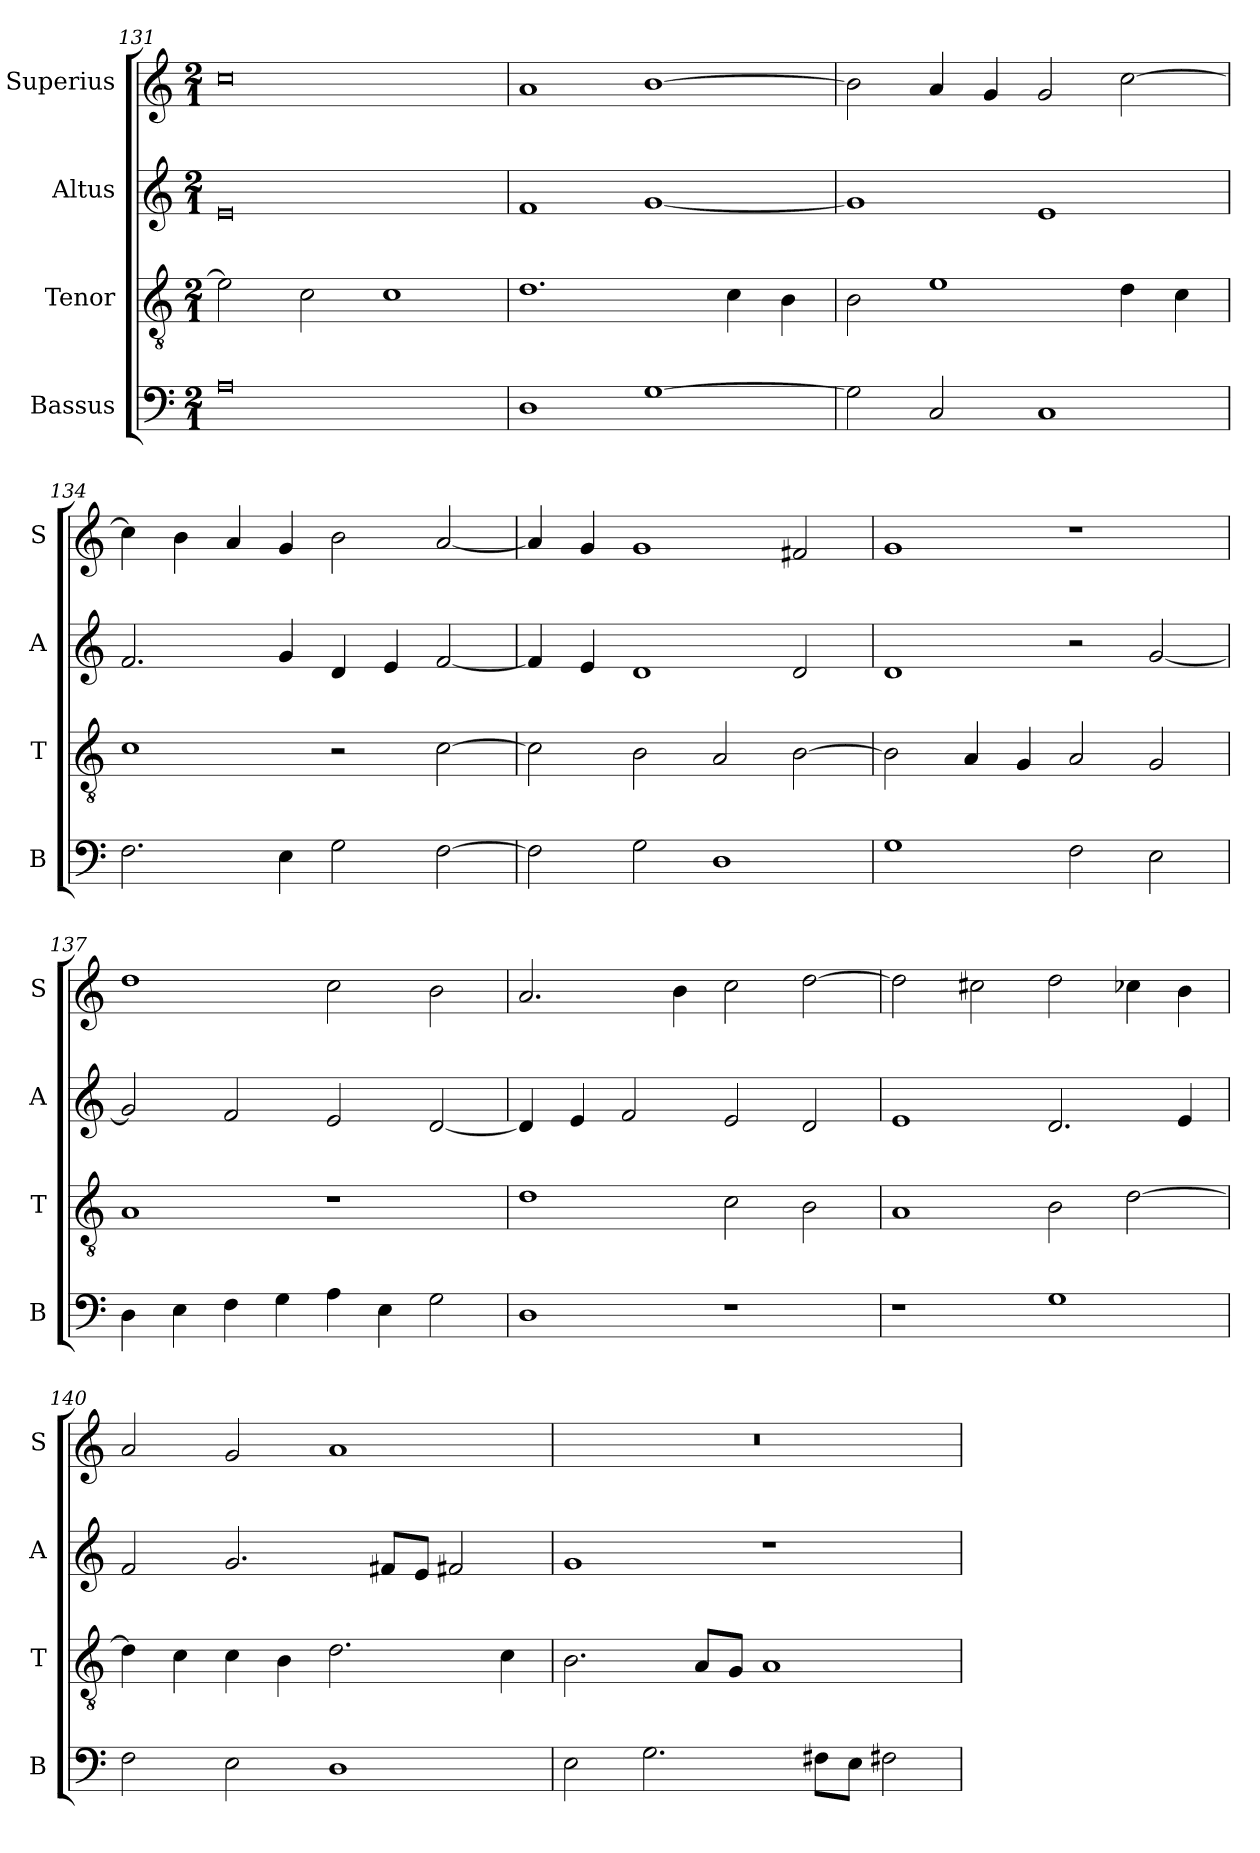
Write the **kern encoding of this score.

**kern	**kern	**kern	**kern
*part4	*part3	*part2	*part1
*staff4	*staff3	*staff2	*staff1
*I"Bassus	*I"Tenor	*I"Altus	*I"Superius
*I'B	*I'T	*I'A	*I'S
*clefF4	*clefGv2	*clefG2	*clefG2
*k[]	*k[]	*k[]	*k[]
*C:	*C:	*C:	*C:
*M2/1	*M2/1	*M2/1	*M2/1
=131	=131	=131	=131
0A	2e]	0e	0cc
.	2c	.	.
.	1c	.	.
=132	=132	=132	=132
1D	1.d	1f	1a
[1G	.	[1g	[1b
.	4c	.	.
.	4B	.	.
=133	=133	=133	=133
2G]	2B	1g]	2b]
2C	1e	.	4a
.	.	.	4g
1C	.	1e	2g
.	4d	.	[2cc
.	4c	.	.
=134	=134	=134	=134
2.F	1c	2.f	4cc]
.	.	.	4b
.	.	.	4a
4E	.	4g	4g
2G	2r	4d	2b
.	.	4e	.
[2F	[2c	[2f	[2a
=135	=135	=135	=135
2F]	2c]	4f]	4a]
.	.	4e	4g
2G	2B	1d	1g
1D	2A	.	.
.	[2B	2d	2f#X
=136	=136	=136	=136
1G	2B]	1d	1g
.	4A	.	.
.	4G	.	.
2F	2A	2r	1r
2E	2G	[2g	.
=137	=137	=137	=137
4D	1A	2g]	1dd
4E	.	.	.
4F	.	2f	.
4G	.	.	.
4A	1r	2e	2cc
4E	.	.	.
2G	.	[2d	2b
=138	=138	=138	=138
1D	1d	4d]	2.a
.	.	4e	.
.	.	2f	.
.	.	.	4b
1r	2c	2e	2cc
.	2B	2d	[2dd
=139	=139	=139	=139
1r	1A	1e	2dd]
.	.	.	2cc#X
1G	2B	2.d	2dd
.	[2d	.	4cc-X
.	.	4e	4b
=140	=140	=140	=140
2F	4d]	2f	2a
.	4c	.	.
2E	4c	2.g	2g
.	4B	.	.
1D	2.d	.	1a
.	.	8f#XL	.
.	.	8eJ	.
.	.	2f#X	.
.	4c	.	.
=141	=141	=141	=141
2E	2.B	1g	0r
2.G	.	.	.
.	8AL	.	.
.	8GJ	.	.
.	1A	1r	.
8F#XL	.	.	.
8EJ	.	.	.
2F#X	.	.	.
=	=	=	=
*-	*-	*-	*-
